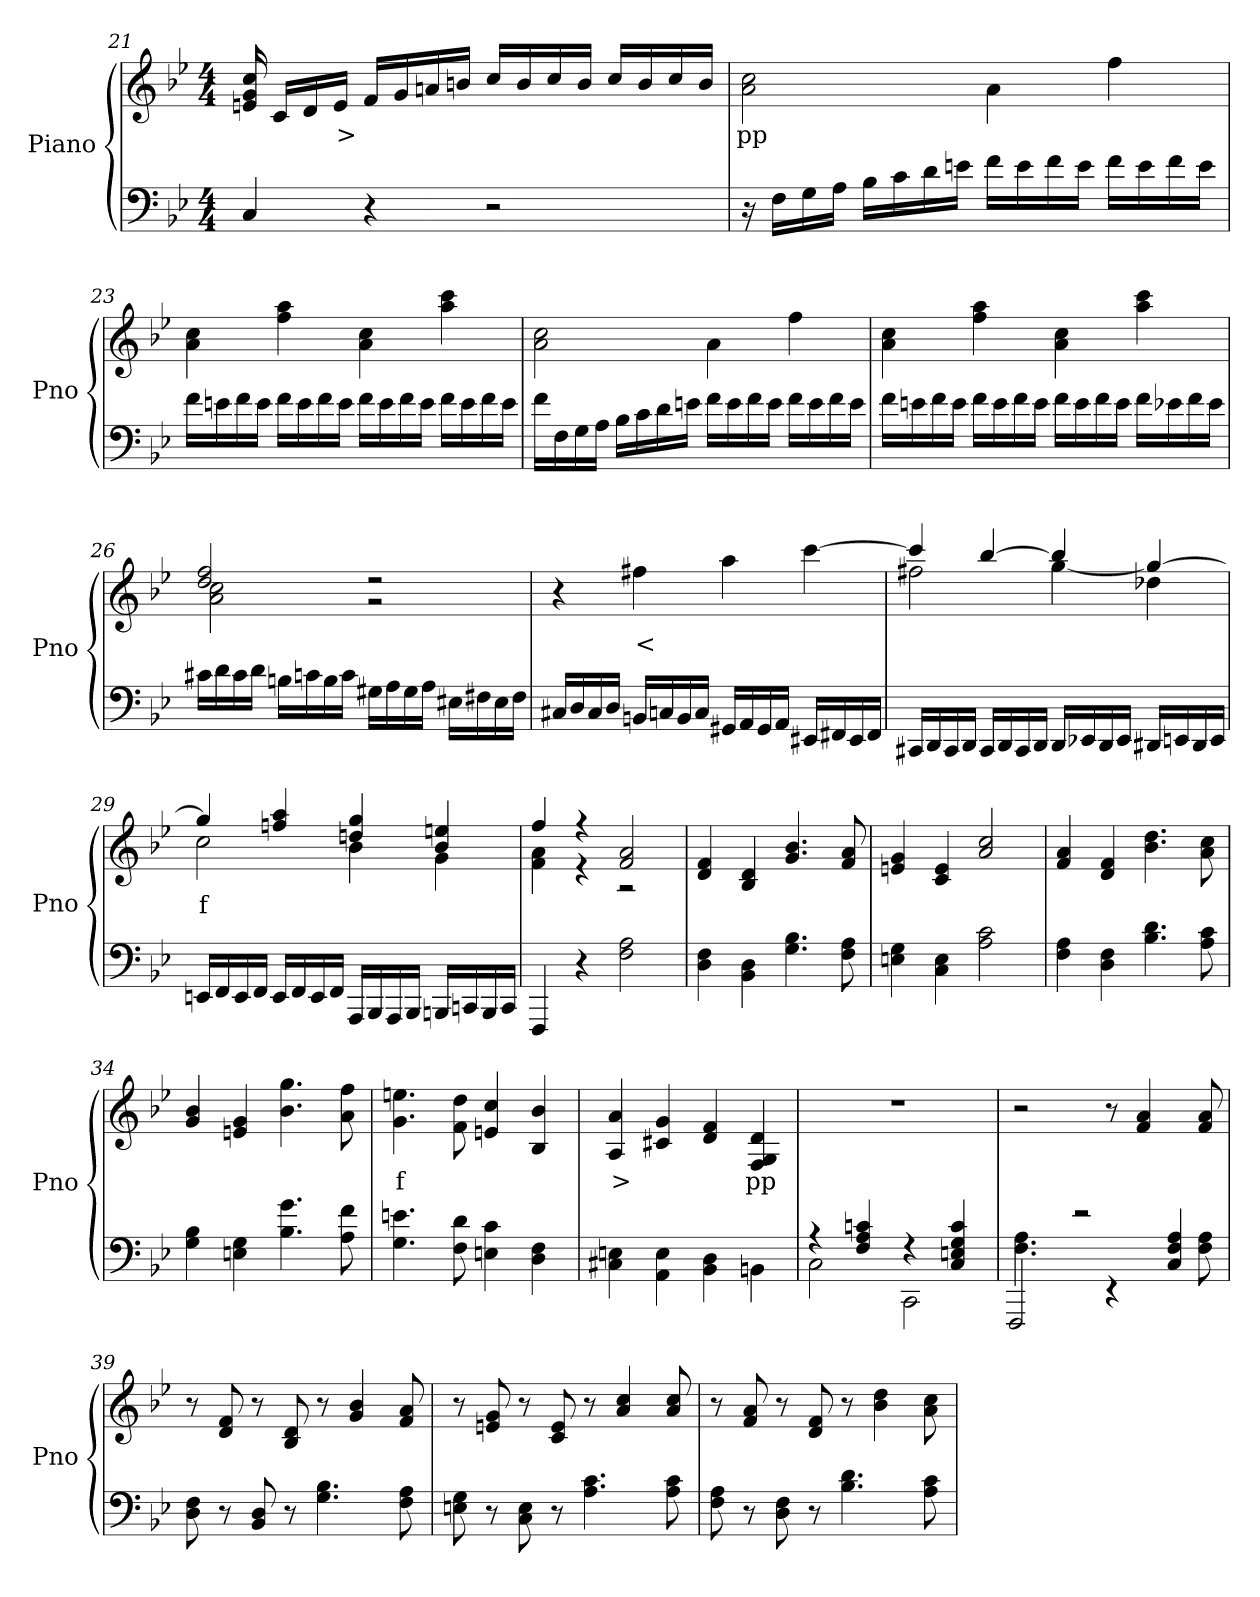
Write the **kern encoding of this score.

**kern	**kern	**text
*part2	*part1	*part1
*staff2	*staff1	*staff1
*I"Piano	*I"Piano	*
*I'Pno	*I'Pno	*
*clefF4	*clefG2	*
*k[b-e-]	*k[b-e-]	*
*B-:	*B-:	*
*M4/4	*M4/4	*
=21	=21	=21
4C/	16en/ 16g/ 16cc/	.
.	16c/LL	.
.	16d/	.
!	!	!LO:LY:b
.	16e/JJ	>
4r	16f/LL	.
.	16g/	.
.	16an/	.
.	16bn/JJ	.
2r	16cc/LL	.
.	16b/	.
.	16cc/	.
.	16b/JJ	.
.	16cc/LL	.
.	16b/	.
.	16cc/	.
.	16b/JJ	.
=22	=22	=22
!	!	!LO:LY:b
16r	2a\ 2cc\	pp
16F\LL	.	.
16G\	.	.
16A\JJ	.	.
16B-\LL	.	.
16c\	.	.
16d\	.	.
16en\JJ	.	.
16f\LL	4a\	.
16e\	.	.
16f\	.	.
16e\JJ	.	.
16f\LL	4ff\	.
16e\	.	.
16f\	.	.
16e\JJ	.	.
!!LO:LB:g=z
=23	=23	=23
16f\LL	4a\ 4cc\	.
16en\	.	.
16f\	.	.
16e\JJ	.	.
16f\LL	4ff\ 4aa\	.
16e\	.	.
16f\	.	.
16e\JJ	.	.
16f\LL	4a\ 4cc\	.
16e\	.	.
16f\	.	.
16e\JJ	.	.
16f\LL	4aa\ 4ccc\	.
16e\	.	.
16f\	.	.
16e\JJ	.	.
=24	=24	=24
16f\LL	2a\ 2cc\	.
16F\	.	.
16G\	.	.
16A\JJ	.	.
16B-\LL	.	.
16c\	.	.
16d\	.	.
16en\JJ	.	.
16f\LL	4a\	.
16e\	.	.
16f\	.	.
16e\JJ	.	.
16f\LL	4ff\	.
16e\	.	.
16f\	.	.
16e\JJ	.	.
!!LO:LB:g=z
=25	=25	=25
16f\LL	4a\ 4cc\	.
16en\	.	.
16f\	.	.
16e\JJ	.	.
16f\LL	4ff\ 4aa\	.
16e\	.	.
16f\	.	.
16e\JJ	.	.
16f\LL	4a\ 4cc\	.
16e\	.	.
16f\	.	.
16e\JJ	.	.
16f\LL	4aa\ 4ccc\	.
16e-X\	.	.
16f\	.	.
16e-\JJ	.	.
=26	=26	=26
*	*^	*
16c#X\LL	2dd/ 2ff/	2a\ 2cc\	.
16d\	.	.	.
16c#\	.	.	.
16d\JJ	.	.	.
16Bn\LL	.	.	.
16cn\	.	.	.
16B\	.	.	.
16c\JJ	.	.	.
16G#X\LL	2r	2r	.
16A\	.	.	.
16G#\	.	.	.
16A\JJ	.	.	.
16E#X\LL	.	.	.
16F#X\	.	.	.
16E#\	.	.	.
16F#\JJ	.	.	.
*	*v	*v	*
!!LO:LB:g=z
=27	=27	=27
16C#X/LL	4r	.
16D/	.	.
16C#/	.	.
16D/JJ	.	.
!	!	!LO:LY:b
16BBn/LL	4ff#X\	<
16Cn/	.	.
16BB/	.	.
16C/JJ	.	.
16GG#X/LL	4aa\	.
16AA/	.	.
16GG#/	.	.
16AA/JJ	.	.
16EE#X/LL	[4ccc\	.
16FF#X/	.	.
16EE#/	.	.
16FF#/JJ	.	.
=28	=28	=28
*	*^	*
16CC#X/LL	4ccc/]	2ff#X\	.
16DD/	.	.	.
16CC#/	.	.	.
16DD/JJ	.	.	.
16CC#/LL	[4bb-/	.	.
16DD/	.	.	.
16CC#/	.	.	.
16DD/JJ	.	.	.
16DD/LL	4bb-/]	[4gg\	.
16EE-X/	.	.	.
16DD/	.	.	.
16EE-/JJ	.	.	.
16DD#X/LL	4gg/_	4dd-X\	.
16EEn/	.	.	.
16DD#/	.	.	.
16EE/JJ	.	.	.
!!LO:LB:g=z	!!
=29	=29	=29	=29
!	!	!	!LO:LY:b
16EEn/LL	4gg/]	2cc\	f
16FF/	.	.	.
16EE/	.	.	.
16FF/JJ	.	.	.
16EE/LL	4ffn/ 4aa/	.	.
16FF/	.	.	.
16EE/	.	.	.
16FF/JJ	.	.	.
16AAA/LL	4ddn/ 4gg/	4b-\	.
16BBB-/	.	.	.
16AAA/	.	.	.
16BBB-/JJ	.	.	.
16BBBn/LL	4b-/ 4een/	4g\	.
16CCn/	.	.	.
16BBB/	.	.	.
16CC/JJ	.	.	.
=30	=30	=30	=30
4FFF/	4ff/	4f\ 4a\	.
4r	4r	4r	.
2F\ 2A\	2f/ 2a/	2r	.
*	*v	*v	*
=31	=31	=31
4D\ 4F\	4d/ 4f/	.
4BB-\ 4D\	4B-/ 4d/	.
4.G\ 4.B-\	4.g/ 4.b-/	.
8F\ 8A\	8f/ 8a/	.
=32	=32	=32
4En\ 4G\	4en/ 4g/	.
4C\ 4E\	4c/ 4e/	.
2A\ 2c\	2a/ 2cc/	.
=33	=33	=33
4F\ 4A\	4f/ 4a/	.
4D\ 4F\	4d/ 4f/	.
4.B-\ 4.d\	4.b-\ 4.dd\	.
8A\ 8c\	8a\ 8cc\	.
!!LO:PB:g=z
=34	=34	=34
4G\ 4B-\	4g/ 4b-/	.
4En\ 4G\	4en/ 4g/	.
4.B-\ 4.g\	4.b-\ 4.gg\	.
8A\ 8f\	8a\ 8ff\	.
=35	=35	=35
!	!	!LO:LY:b
4.G\ 4.en\	4.g\ 4.een\	f
8F\ 8d\	8f\ 8dd\	.
4En\ 4c\	4en/ 4cc/	.
4D\ 4F\	4B-/ 4b-/	.
=36	=36	=36
!	!	!LO:LY:b
4C#X\ 4En\	4A/ 4a/	>
4AA\ 4E\	4c#X/ 4g/	.
4BB-\ 4D\	4d/ 4f/	.
!	!	!LO:LY:b
4BBn\	4F/ 4G/ 4d/	pp
=37	=37	=37
*^	*	*
4r	2C\	1r	.
4F/ 4A/ 4cn/	.	.	.
4r	2CC\	.	.
4C/ 4En/ 4G/ 4c/	.	.	.
=38	=38	=38	=38
4.F\ 4.A\	2FFF/	2r	.
2r	.	.	.
.	4r	8r	.
.	.	4f/ 4a/	.
.	4C/ 4F/ 4A/	.	.
8F\ 8A\	.	8f/ 8a/	.
*v	*v	*	*
!!LO:LB:g=z
=39	=39	=39
8D\ 8F\	8r	.
8r	8d/ 8f/	.
8BB-/ 8D/	8r	.
8r	8B-/ 8d/	.
4.G\ 4.B-\	8r	.
.	4g/ 4b-/	.
8F\ 8A\	8f/ 8a/	.
=40	=40	=40
8En\ 8G\	8r	.
8r	8en/ 8g/	.
8C\ 8E\	8r	.
8r	8c/ 8e/	.
4.A\ 4.c\	8r	.
.	4a/ 4cc/	.
8A\ 8c\	8a/ 8cc/	.
=41	=41	=41
8F\ 8A\	8r	.
8r	8f/ 8a/	.
8D\ 8F\	8r	.
8r	8d/ 8f/	.
4.B-\ 4.d\	8r	.
.	4b-\ 4dd\	.
8A\ 8c\	8a\ 8cc\	.
=	=	=
*-	*-	*-
